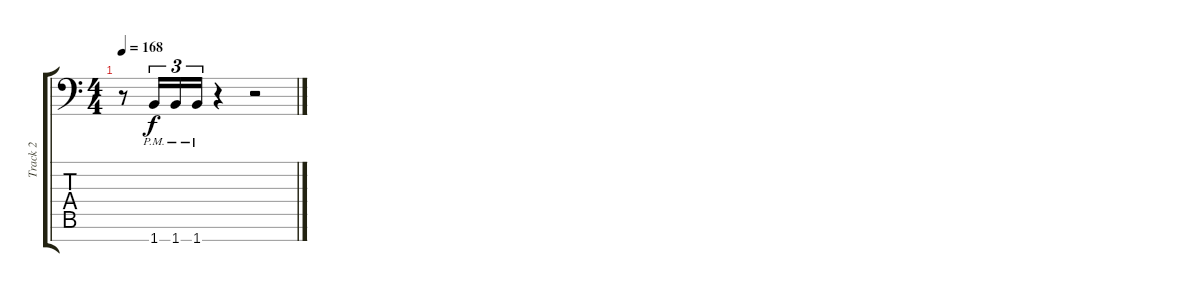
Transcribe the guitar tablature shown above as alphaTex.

\track ("Track 2" "Track 2") {instrument overdrivenguitar}
\staff {score tabs}
\tuning (Eb4 Bb3 Gb3 Db3 Ab2 Eb2 Bb1) {hide}
\ts (4 4)
\tempo 168
\clef f4
\ks c
r.8{dy f} 1.7{pm}.16{tu (3 2)} 1.7{pm}.16{tu (3 2)} 1.7{pm}.16{tu (3 2)} r.4 r.2
